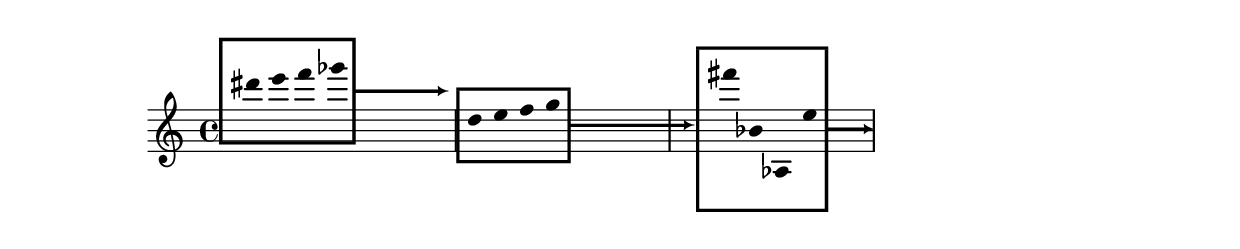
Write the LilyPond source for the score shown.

\version "2.15.30"

%% the following two definitions create custom properties, on the model of `define-grob-properties.scm'
%% thanks, Harm and Arnold

#(define (define-grob-property symbol type? description)
  (if (not (equal? (object-property symbol 'backend-doc) #f))
      (ly:error (G_ "symbol ~S redefined") symbol))

  (set-object-property! symbol 'backend-type? type?)
  (set-object-property! symbol 'backend-doc description)
  symbol)

#(map
  (lambda (x)
    (apply define-grob-property x))

  `(
    (extender-length ,number? "length of continuation line in frame")
    (extra-padding ,pair? "extra room on left and right of frame")
  ))

%% based on regression test `scheme-text-spanner.ly'
%% Thanks, Mike

#(define-event-class 'frame-event
   'span-event)

#(define frame-types
   '(
     (FrameEvent
      . ((description . "Used to signal where frames start and stop.")
         (types . (general-music frame-event span-event event))
         ))
     ))

#(set!
  frame-types
  (map (lambda (x)
         (set-object-property! (car x)
                               'music-description
                               (cdr (assq 'description (cdr x))))
         (let ((lst (cdr x)))
           (set! lst (assoc-set! lst 'name (car x)))
           (set! lst (assq-remove! lst 'description))
           (hashq-set! music-name-to-property-table (car x) lst)
           (cons (car x) lst)))
       frame-types))

#(set! music-descriptions
       (append frame-types music-descriptions))

#(set! music-descriptions
       (sort music-descriptions alist<?))

#(define (frame-stencil grob)
  (let* ((elts (ly:grob-object grob 'elements))
         (extender-length (ly:grob-property grob 'extender-length))
         (box-padding (ly:grob-property grob 'padding))
         (extra-padding (ly:grob-property grob 'extra-padding))
         (padding-L (car extra-padding))
         (padding-R (cdr extra-padding))
         (height (ly:axis-group-interface::height grob))
         (mid-height (* 0.5 (interval-length height)))
         (axis-group-width (ly:axis-group-interface::width grob))
         (axis-group-width (coord-translate axis-group-width (cons padding-L padding-R)))
         (stencil (ly:make-stencil '() axis-group-width height))
         (extender (make-line-stencil 0.3 0 0 extender-length 0)))

    (set! stencil (box-stencil stencil 0.3 box-padding))
    (set! extender
      (ly:stencil-combine-at-edge extender X RIGHT
        (grob-interpret-markup grob (markup #:arrow-head X RIGHT #t))
        -0.2))
    (set! extender (ly:stencil-translate-axis extender (- (cdr height) mid-height) Y))
    (set! stencil (ly:stencil-combine-at-edge stencil X RIGHT extender -0.2))

    stencil))

#(define (frame-stub::width grob)
  (let* ((elts (ly:grob-object grob 'elements))
         (frame (ly:grob-object grob 'frame))
         (direction (ly:grob-property grob 'direction))
         (box-padding (ly:grob-property frame 'padding))
         (extra-padding (ly:grob-property frame 'extra-padding))
         (padding-L (car extra-padding))
         (padding-R (cdr extra-padding))
         (extender-length (ly:grob-property frame 'extender-length))
         (correction 1) ;; length adjustment for right end.  TODO--
                        ;; will be calculated from offset of arrow/extender
                        ;; length of arrow, extra space before next element
         (axis-group-width (ly:axis-group-interface::width grob))
         (axis-group-width (coord-translate axis-group-width (cons padding-L padding-R))))

  (if (eq? direction LEFT)
      (cons (- (car axis-group-width) 0.3 box-padding) (car axis-group-width))
      (cons (cdr axis-group-width) (+ (cdr axis-group-width) extender-length 0.3 box-padding correction)))))

% https://extending-lilypond.readthedocs.io/en/latest/properties-types.html#new-grob-type
#(define (define-grob! grob-name grob-entry)
   (set! all-grob-descriptions
         (cons ((@@ (lily) completize-grob-entry)
                (cons grob-name grob-entry))
               all-grob-descriptions)))

#(define-grob!
  'Frame
  `(
    (extra-padding . (0 . 0))
    (padding . 0.8)
    (stencil . ,frame-stencil)
    (meta . ((class . Spanner)
             (interfaces . (line-interface))))))

#(define-grob!
  'FrameStub
  `(
    (X-extent . ,frame-stub::width)
    (Y-extent . ,ly:axis-group-interface::height)
    (meta . ((class . Item)
             (object-callbacks . ((pure-Y-common . ,ly:axis-group-interface::calc-pure-y-common)
                                  (pure-relevant-grobs . ,ly:axis-group-interface::calc-pure-relevant-grobs)))
             (interfaces . ())))))

#(define (add-bound-item spanner item)
   (if (null? (ly:spanner-bound spanner LEFT))
       (ly:spanner-set-bound! spanner LEFT item)
       (ly:spanner-set-bound! spanner RIGHT item)))

frameEngraver =
#(lambda (context)
   (let ((span '())
         (stub '())
         (event-drul '(() . ())))

     `((listeners
         (frame-event .
           ,(lambda (engraver event)
             (if (= START (ly:event-property event 'span-direction))
                 (set-car! event-drul event)
                 (set-cdr! event-drul event)))))

       (acknowledgers
         (note-column-interface .
           ,(lambda (engraver grob source-engraver)
             (if (ly:spanner? span)
               (begin
                   (ly:pointer-group-interface::add-grob span 'elements grob)
                   (add-bound-item span grob)))
             (if (ly:item? stub)
                   (ly:pointer-group-interface::add-grob stub 'elements grob))))
         (script-interface .
           ,(lambda (engraver grob source-engraver)
             (if (ly:spanner? span)
                 (ly:pointer-group-interface::add-grob span 'elements grob))
             (if (ly:item? stub)
                   (ly:pointer-group-interface::add-grob stub 'elements grob))))
         (dynamic-interface .
           ,(lambda (engraver grob source-engraver)
             (if (ly:spanner? span)
                 (ly:pointer-group-interface::add-grob span 'elements grob))
             (if (ly:item? stub)
                   (ly:pointer-group-interface::add-grob stub 'elements grob))))
         (inline-accidental-interface .
           ,(lambda (engraver grob source-engraver)
             (if (ly:spanner? span)
                 (ly:pointer-group-interface::add-grob span 'elements grob))
             (if (ly:item? stub)
                   (ly:pointer-group-interface::add-grob stub 'elements grob)))))

       (process-music .
         ,(lambda (trans)
           (if (ly:stream-event? (cdr event-drul))
               (if (null? span)
                   (ly:warning "No start to this box.")
                   (ly:engraver-announce-end-grob trans span (cdr event-drul))))
           (if (ly:stream-event? (car event-drul))
               (begin (set! span (ly:engraver-make-grob trans 'Frame (car event-drul)))
                      (set! stub (ly:engraver-make-grob trans 'FrameStub (car event-drul)))
                      (ly:grob-set-object! stub 'frame span)
                      (ly:grob-set-property! stub 'direction LEFT)
                      (set-car! event-drul '())))
           (if (ly:stream-event? (cdr event-drul))
               (begin (set! stub (ly:engraver-make-grob trans 'FrameStub (cdr event-drul)))
                      (ly:grob-set-property! stub 'direction RIGHT)
                      (ly:grob-set-object! stub 'frame span)))))

       (stop-translation-timestep .
         ,(lambda (trans)
             (set! stub '())
             (if (ly:stream-event? (cdr event-drul))
                 (begin
                   (set-cdr! event-drul '())
                   (set! span '()))))))))

frameStart =
#(make-span-event 'FrameEvent START)

frameEnd =
#(make-span-event 'FrameEvent STOP)

%%%%%%%%%%%%%%%%%%%%%%%%%%%%%%%%%%%%%%%%%%%%%%%%%%%%%%%%%%%%%%%%%%%%%%%%%%%%%%%%

\relative c'' {
  \override Stem.transparent = ##t
  \override Beam.transparent = ##t
  \once \override Frame.extender-length = #8
  \frameStart dis'8[ e f \frameEnd ges] s2
  \once \override Frame.extender-length = #11
  \frameStart d,8[ e f \frameEnd g] s2
  s2
  \once \override Frame.extender-length = #3.5
  \frameStart fis'8[ bes,, aes, \frameEnd e'']
}

\layout {
  \context {
    \Global
    \grobdescriptions #all-grob-descriptions
  }
  \context {
    \Voice
    \consists \frameEngraver
  }
}
